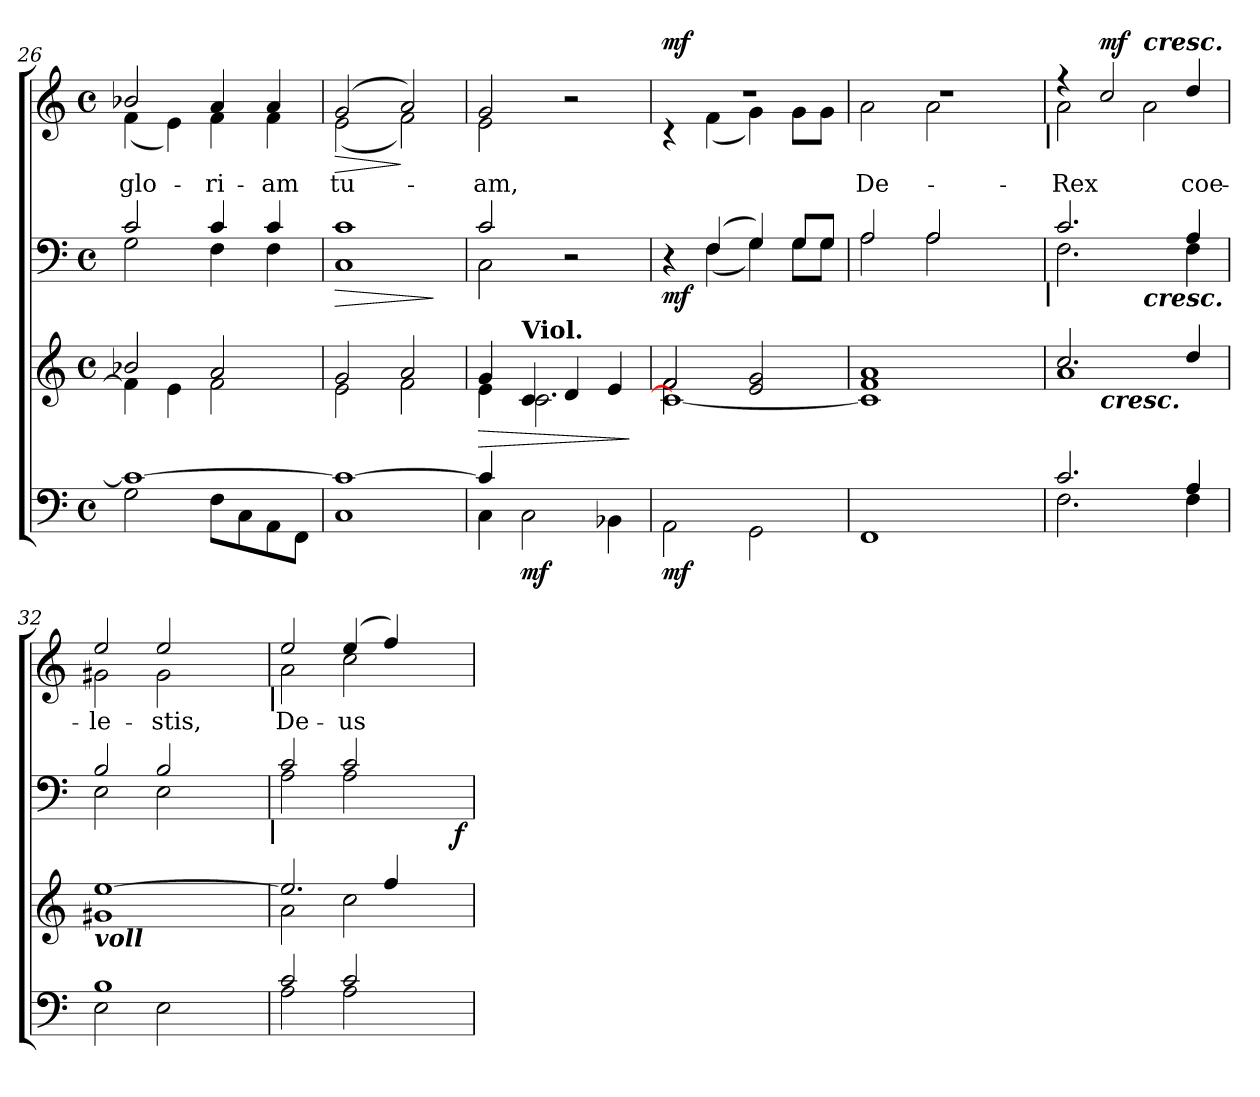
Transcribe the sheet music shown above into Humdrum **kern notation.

**kern	**dynam	**kern	**dynam	**kern	**dynam	**kern	**text	**dynam
*part4	*part4	*part3	*part3	*part2	*part2	*part1	*part1	*part1
*staff4	*staff4	*staff3	*staff3	*staff2	*staff2	*staff1	*staff1	*staff1
*clefF4	*	*clefG2	*	*clefF4	*	*clefG2	*	*
*k[]	*	*k[]	*	*k[]	*	*k[]	*	*
*C:	*	*C:	*	*C:	*	*C:	*	*
*M4/4	*	*M4/4	*	*M4/4	*	*M4/4	*	*
*met(c)	*	*met(c)	*	*met(c)	*	*met(c)	*	*
=26	=26	=26	=26	=26	=26	=26	=26	=26
*^	*	*^	*	*^	*	*	*	*
!	!	!	!	!	!	!	!	!	!	!LO:LY:b:color=#000000	!
*	*	*	*	*	*	*	*	*	*^	*	*
1ci_>	2Gi\	.	2b-Xi/	4fi\]	.	2ci/	2Gi\	.	2b-Xi/	(4fi\	glo-	.
.	.	.	.	4ei\	.	.	.	.	.	4ei\)	.	.
!	!	!	!	!	!	!	!	!	!	!	!LO:LY:b:color=#000000	!
.	8Fi\L	.	2ai/	2fi\	.	4ci/	4Fi\	.	4ai/	4fi\	-ri-	.
.	8Ci\	.	.	.	.	.	.	.	.	.	.	.
!	!	!	!	!	!	!	!	!	!	!	!LO:LY:b:color=#000000	!
.	8AAi\	.	.	.	.	4ci/	4Fi\	.	4ai/	4fi\	-am	.
.	8FFi\J	.	.	.	.	.	.	.	.	.	.	.
!!LO:LB:g=z	!!
=27	=27	=27	=27	=27	=27	=27	=27	=27	=27	=27	=27	=27
!	!	!	!	!	!	!	!	!LO:HP:b	!	!	!	!
!	!	!	!	!	!	!	!	!	!	!	!LO:LY:b:color=#000000	!LO:HP:b
1ci_>	1Ci	.	2gi/	2ei\	.	1ci	1Ci	>	(2gi/	(2ei\	tu-	>
.	.	.	2ai/	2fi\	.	.	.	.	2ai/)	2fi\)	.	]
*v	*v	*	*	*	*	*v	*v	*	*v	*v	*	*
*	*	*v	*v	*	*	*	*	*	*
.	.	.	.	.	]	.	.	.
=28	=28	=28	=28	=28	=28	=28	=28	=28
*^	*	*	*	*	*	*	*	*
!	!	!	!	!LO:HP:b	!	!	!	!	!
*	*	*	*^	*	*^	*	*	*	*
!	!	!	!	!	!	!	!	!	!	!LO:LY:b:color=#000000	!
*	*	*	*	*	*	*	*	*	*^	*	*
4ci/]	4Ci\	.	4gi/	4ei\	>	2ci/	2Ci\	.	2gi/	2ei\	-am,	.
!	!	!	!LO:TX:a:B:t=Viol.	!	!	!	!	!	!	!	!	!
4ryy	2Ci\	mf	4ci/	2.ci\	.	.	.	.	.	.	.	.
2ryy	.	.	4di/	.	.	2r	2ryy	.	2r	2ryy	.	.
.	4BB-Xi\	.	4ei/	.	.	.	.	.	.	.	.	.
*v	*v	*	*	*	*	*v	*v	*	*v	*v	*	*
*	*	*v	*v	*	*	*	*	*	*
.	.	.	]	.	.	.	.	.
=29	=29	=29	=29	=29	=29	=29	=29	=29
*	*	*^	*	*^	*	*^	*	*
*	*	*	*^	*	*	*	*	*	*	*	*
2AAi\	mf	2fi/	1ci_<	2fi\	.	4r	4ryy	mf	1r	4r	.	mf
.	.	.	.	.	.	(4Fi/	(4Fi\	.	.	(4fi\	.	.
2GGi\	.	2ei/ 2gi	.	2ryy	.	4Gi/)	4Gi\)	.	.	4gi\)	.	.
.	.	.	.	.	.	8Gi/L	8Gi\L	.	.	8gi\L	.	.
.	.	.	.	.	.	8Gi/J	8Gi\J	.	.	8gi\J	.	.
*	*	*	*v	*v	*	*	*	*	*v	*v	*	*
=30	=30	=30	=30	=30	=30	=30	=30	=30	=30	=30
*	*	*	*	*	*	*	*	*^	*	*
!	!	!	!	!	!	!	!	!	!	!LO:LY:b:color=#000000	!
*	*	*	*	*	*	*^	*	*	*^	*	*
1FFi	.	1fi 1ai	1ci]	.	2Ai/	2Ai\	2ryy	.	1r	2ai\	2ryy	De-	.
.	.	.	.	.	2Ai/	2Ai\	4ryy	.	.	2ai\	4ryy	.	.
.	.	.	.	.	.	.	8ryy	.	.	.	8ryy	.	.
.	.	.	.	.	.	.	16ryy	.	.	.	16ryy	.	.
.	.	.	.	.	.	.	32ryy	.	.	.	32ryy	.	.
.	.	.	.	.	.	.	64ryy	.	.	.	64ryy	.	.
.	.	.	.	.	.	.	128...ryy	.	.	.	128...ryy	.	.
!	!	!	!	!	!	!	!	!	!	!	!LO:TX:b:B:t=|	!	!
!	!	!	!	!	!	!	!LO:TX:b:B:t=|	!	!	!	!	!	!
.	.	.	.	.	.	.	1024ryy	.	.	.	1024ryy	.	.
*	*	*	*	*	*	*	*	*	*v	*v	*v	*	*
=31	=31	=31	=31	=31	=31	=31	=31	=31	=31	=31	=31
*^	*	*	*	*	*	*	*	*	*	*	*
*	*	*	*	*	*	*	*	*	*	*^	*	*
*	*	*	*	*	*	*	*	*	*	*	*^	*	*
!	!	!	!	!	!	!	!	!	!	!	!	!	!LO:LY:b:color=#000000	!
*	*	*	*	*^	*	*	*	*	*	*	*v	*v	*	*
2.ci/	2.Fi\	.	2.cci/	1ai	4ryy	.	2.ci/	2.Fi\	2ryy	.	4r	2ai\	Rex	.
!	!	!	!	!	!LO:TX:b:Bi:t=cresc.	!	!	!	!	!	!	!	!	!
.	.	.	.	.	2.ryy	.	.	.	.	.	2cci/	.	.	mf
!	!	!	!	!	!	!	!	!	!	!	!	!LO:TX:a:Bi:t=cresc.	!	!
!	!	!	!	!	!	!	!	!	!LO:TX:b:Bi:t=cresc.	!	!	!	!	!
.	.	.	.	.	.	.	.	.	2ryy	.	.	2ai\	.	.
!	!	!	!	!	!	!	!	!	!	!	!	!	!LO:LY:b:color=#000000	!
4Ai/	4Fi\	.	4ddi/	.	.	.	4Ai/	4Fi\	.	.	4ddi/	.	coe-	.
*	*	*	*	*v	*v	*	*	*	*	*	*v	*v	*	*
=32	=32	=32	=32	=32	=32	=32	=32	=32	=32	=32	=32	=32
*	*	*	*	*^	*	*	*	*	*	*	*	*
!	!	!	!LO:TX:b:Bi:t=voll	!	!	!	!	!	!	!	!	!	!
!	!	!	!	!	!	!	!	!	!	!	!	!LO:LY:b:color=#000000	!
*	*	*	*	*	*	*	*	*	*	*	*^	*	*
*	*	*	*	*v	*v	*	*	*	*	*	*	*^	*	*
1Bi	2Ei\	.	[>1eei	1g#Xi	.	2Bi/	2Ei\	2ryy	.	2eei/	2g#Xi\	2ryy	-le-	.
!	!	!	!	!	!	!	!	!	!	!	!	!	!LO:LY:b:color=#000000	!
.	2Ei\	.	.	.	.	2Bi/	2Ei\	4ryy	.	2eei/	2g#i\	4ryy	-stis,	.
.	.	.	.	.	.	.	.	8ryy	.	.	.	8ryy	.	.
.	.	.	.	.	.	.	.	16ryy	.	.	.	16ryy	.	.
.	.	.	.	.	.	.	.	32ryy	.	.	.	32ryy	.	.
.	.	.	.	.	.	.	.	64ryy	.	.	.	64ryy	.	.
.	.	.	.	.	.	.	.	128...ryy	.	.	.	128...ryy	.	.
!	!	!	!	!	!	!	!	!	!	!	!	!LO:TX:b:B:t=|	!	!
!	!	!	!	!	!	!	!	!LO:TX:b:B:t=|	!	!	!	!	!	!
.	.	.	.	.	.	.	.	1024ryy	.	.	.	1024ryy	.	.
*	*	*	*	*	*	*	*	*	*	*v	*v	*v	*	*
!!LO:LB:g=z
=33	=33	=33	=33	=33	=33	=33	=33	=33	=33	=33	=33	=33
*	*	*	*	*	*	*	*	*	*	*^	*	*
*	*	*	*	*	*	*	*	*	*	*	*^	*	*
!	!	!	!	!	!	!	!	!	!	!	!	!	!LO:LY:b:color=#000000	!
*	*	*	*	*	*	*	*	*	*	*	*v	*v	*	*
2ci/	2Ai\	.	2.eei/]	2ai\	.	2ci/	2Ai\	2ryy	.	2eei/	2ai\	De-	.
!	!	!	!	!	!	!	!	!	!	!	!	!LO:LY:b:color=#000000	!
2ci/	2Ai\	.	.	2cci\	.	2ci/	2Ai\	4ryy	.	(4eei/	2cci\	-us	.
.	.	.	4ffi/	.	.	.	.	8ryy	.	4ffi/)	.	.	.
.	.	.	.	.	.	.	.	16ryy	.	.	.	.	.
.	.	.	.	.	.	.	.	32ryy	.	.	.	.	.
.	.	.	.	.	.	.	.	64ryy	.	.	.	.	.
.	.	.	.	.	.	.	.	128...ryy	.	.	.	.	.
.	.	.	.	.	.	.	.	1024ryy	f	.	.	.	.
*v	*v	*	*	*	*	*v	*v	*v	*	*v	*v	*	*
*	*	*v	*v	*	*	*	*	*	*
=	=	=	=	=	=	=	=	=
*-	*-	*-	*-	*-	*-	*-	*-	*-
